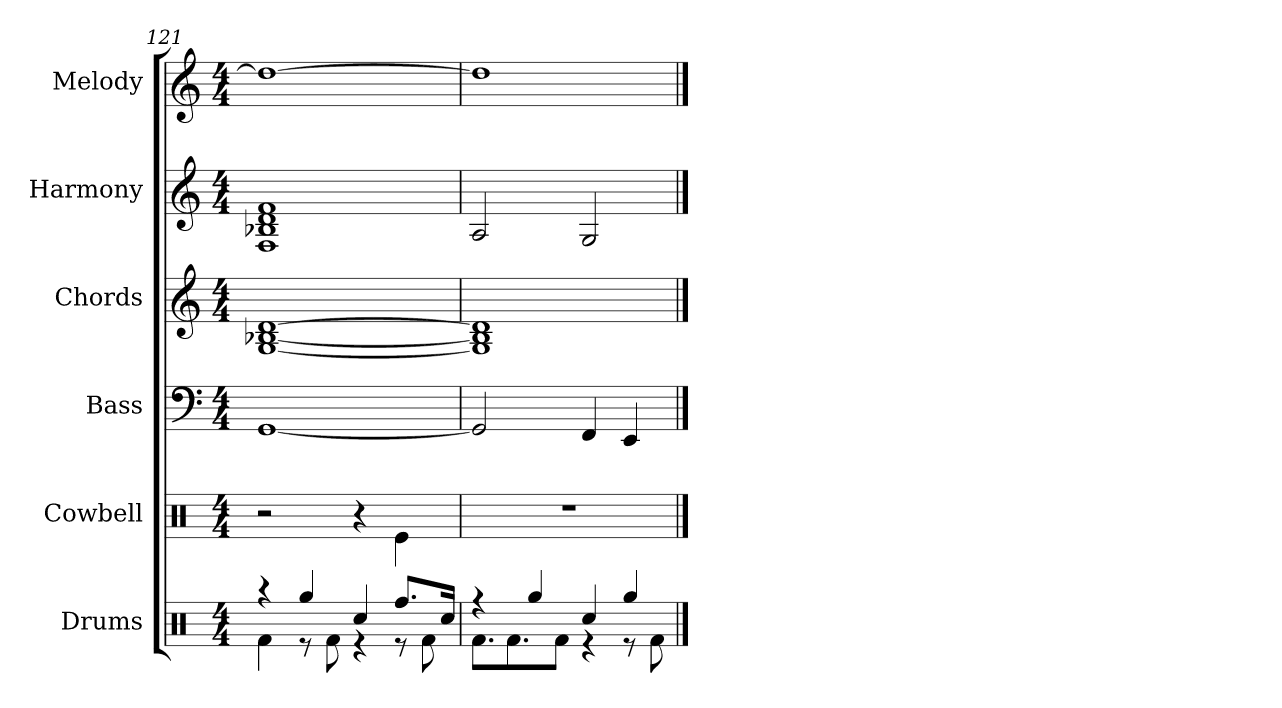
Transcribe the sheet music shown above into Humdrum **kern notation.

**kern	**kern	**kern	**kern	**kern	**kern
*part6	*part5	*part4	*part3	*part2	*part1
*staff6	*staff5	*staff4	*staff3	*staff2	*staff1
*I"Drums	*I"Cowbell	*I"Bass	*I"Chords	*I"Harmony	*I"Melody
*I'Drums	*I'Cwb.	*I'Bass	*I'Chords	*I'Harmony	*I'Melody
*clefX	*clefX	*clefF4	*clefG2	*clefG2	*clefG2
*k[]	*k[]	*k[]	*k[]	*k[]	*k[]
*M4/4	*M4/4	*M4/4	*M4/4	*M4/4	*M4/4
=121	=121	=121	=121	=121	=121
*^	*	*	*	*	*
4r	4Rf\	2r	[1GG	[1G [1B-X [1d	1F 1B-X 1d 1f	1dd_
4Rgg/	8r	.	.	.	.	.
.	8Rf\	.	.	.	.	.
4Rcc/	4r	4r	.	.	.	.
8.Rff/L	8r	4Re\	.	.	.	.
.	8Rf\	.	.	.	.	.
16Rcc/Jk	.	.	.	.	.	.
=122	=122	=122	=122	=122	=122	=122
4r	8.Rf\L	1r	2GG/]	1G] 1B-] 1d]	2A/	1dd]
.	8.Rf\	.	.	.	.	.
4Rgg/	.	.	.	.	.	.
.	8Rf\J	.	.	.	.	.
4Rcc/	4r	.	4FF/	.	2G/	.
4Rgg/	8r	.	4EE/	.	.	.
.	8Rf\	.	.	.	.	.
*v	*v	*	*	*	*	*
==	==	==	==	==	==
*-	*-	*-	*-	*-	*-
